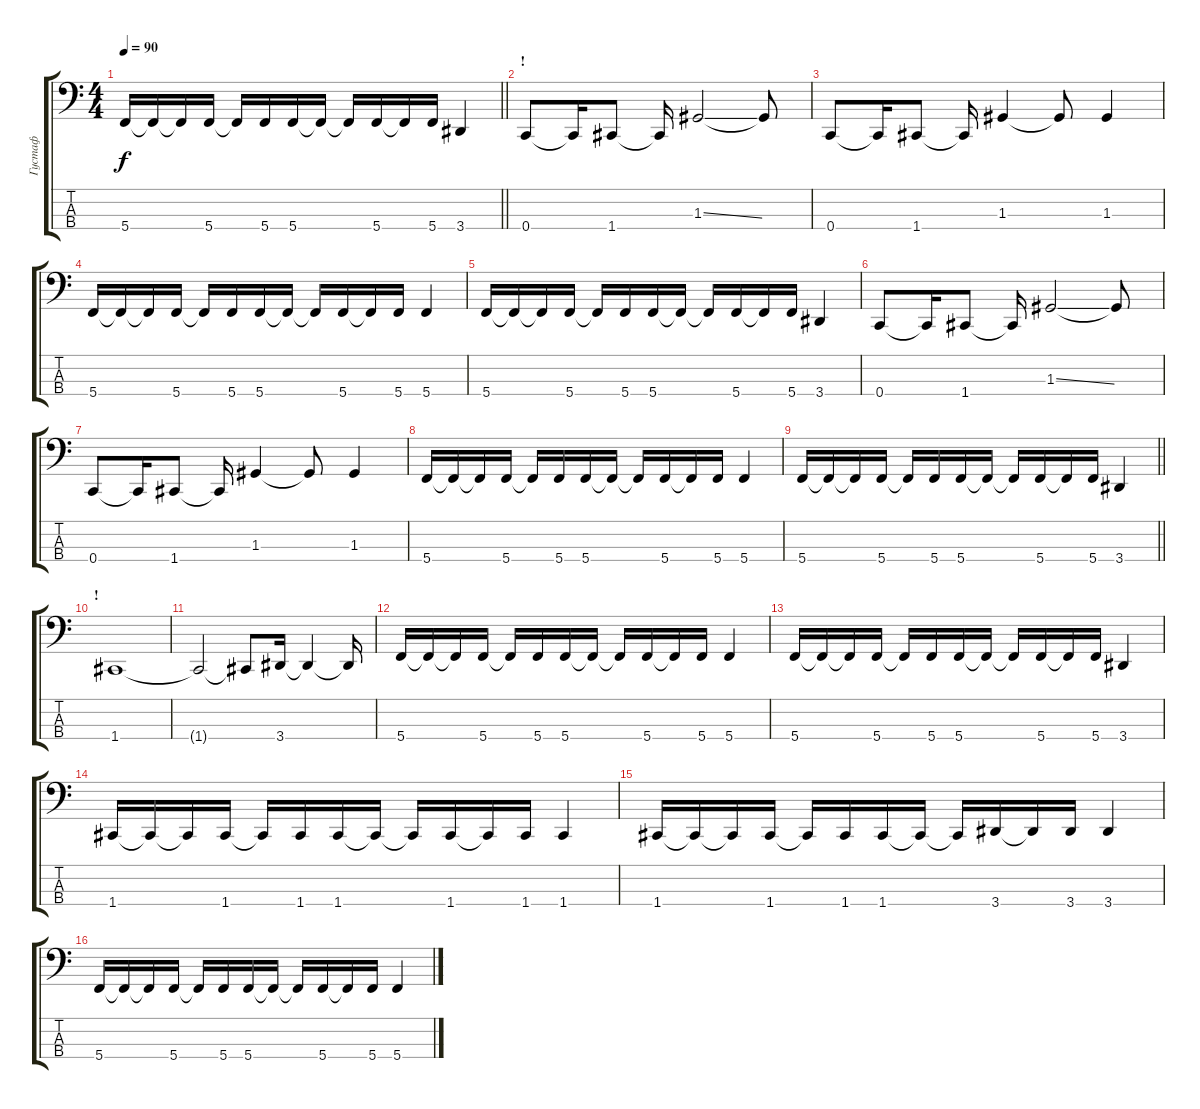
\track ("Густаф" "Густаф") {instrument electricbasspick}
\staff {score tabs}
\tuning (F2 C2 G1 C1) {hide}
\ts (4 4)
\tempo 90
\clef f4
\barLineRight lightlight
\ks c
5.4.16{dy f} 5.4{t}.16 5.4{t}.16 5.4.16 5.4{t}.16 5.4.16 5.4.16 5.4{t}.16 5.4{t}.16 5.4.16 5.4{t}.16 5.4.16 3.4.4 |
\section ("" "!")
0.4.8 0.4{t}.16 1.4.8 1.4{t}.16 1.3{ss}.2 1.3{t}.8 |
0.4.8 0.4{t}.16 1.4.8 1.4{t}.16 1.3.4 1.3{t}.8 1.3.4 |
5.4.16 5.4{t}.16 5.4{t}.16 5.4.16 5.4{t}.16 5.4.16 5.4.16 5.4{t}.16 5.4{t}.16 5.4.16 5.4{t}.16 5.4.16 5.4.4 |
5.4.16 5.4{t}.16 5.4{t}.16 5.4.16 5.4{t}.16 5.4.16 5.4.16 5.4{t}.16 5.4{t}.16 5.4.16 5.4{t}.16 5.4.16 3.4.4 |
0.4.8 0.4{t}.16 1.4.8 1.4{t}.16 1.3{ss}.2 1.3{t}.8 |
0.4.8 0.4{t}.16 1.4.8 1.4{t}.16 1.3.4 1.3{t}.8 1.3.4 |
5.4.16 5.4{t}.16 5.4{t}.16 5.4.16 5.4{t}.16 5.4.16 5.4.16 5.4{t}.16 5.4{t}.16 5.4.16 5.4{t}.16 5.4.16 5.4.4 |
\barLineRight lightlight
5.4.16 5.4{t}.16 5.4{t}.16 5.4.16 5.4{t}.16 5.4.16 5.4.16 5.4{t}.16 5.4{t}.16 5.4.16 5.4{t}.16 5.4.16 3.4.4 |
\section ("" "!")
1.4.1 |
1.4{t}.2 1.4{t}.8 3.4.16 3.4{t}.4 3.4{t}.16 |
5.4.16 5.4{t}.16 5.4{t}.16 5.4.16 5.4{t}.16 5.4.16 5.4.16 5.4{t}.16 5.4{t}.16 5.4.16 5.4{t}.16 5.4.16 5.4.4 |
5.4.16 5.4{t}.16 5.4{t}.16 5.4.16 5.4{t}.16 5.4.16 5.4.16 5.4{t}.16 5.4{t}.16 5.4.16 5.4{t}.16 5.4.16 3.4.4 |
1.4.16 1.4{t}.16 1.4{t}.16 1.4.16 1.4{t}.16 1.4.16 1.4.16 1.4{t}.16 1.4{t}.16 1.4.16 1.4{t}.16 1.4.16 1.4.4 |
1.4.16 1.4{t}.16 1.4{t}.16 1.4.16 1.4{t}.16 1.4.16 1.4.16 1.4{t}.16 1.4{t}.16 3.4.16 3.4{t}.16 3.4.16 3.4.4 |
5.4.16 5.4{t}.16 5.4{t}.16 5.4.16 5.4{t}.16 5.4.16 5.4.16 5.4{t}.16 5.4{t}.16 5.4.16 5.4{t}.16 5.4.16 5.4.4
